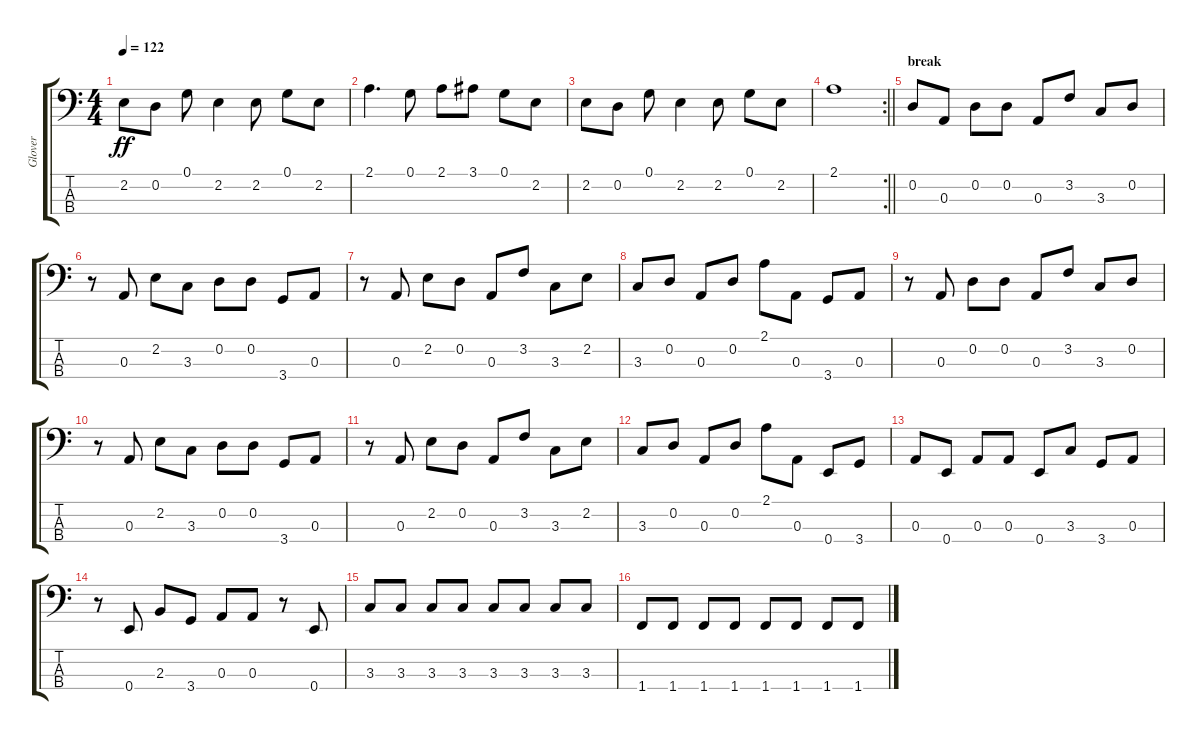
\track ("Glover" "Glover") {instrument electricbassfinger}
\staff {score tabs}
\tuning (G2 D2 A1 E1) {hide}
\ts (4 4)
\tempo 122
\clef f4
\ks c
2.2.8{dy ff} 0.2.8 0.1.8 2.2.4 2.2.8 0.1.8 2.2.8 |
2.1.4{d} 0.1.8 2.1.8 3.1.8 0.1.8 2.2.8 |
2.2.8 0.2.8 0.1.8 2.2.4 2.2.8 0.1.8 2.2.8 |
\rc 2
\barLineRight lightlight
2.1.1 |
\section ("" "break")
0.2.8 0.3.8 0.2.8 0.2.8 0.3.8 3.2.8 3.3.8 0.2.8 |
r.8 0.3.8 2.2.8 3.3.8 0.2.8 0.2.8 3.4.8 0.3.8 |
r.8 0.3.8 2.2.8 0.2.8 0.3.8 3.2.8 3.3.8 2.2.8 |
3.3.8 0.2.8 0.3.8 0.2.8 2.1.8 0.3.8 3.4.8 0.3.8 |
r.8 0.3.8 0.2.8 0.2.8 0.3.8 3.2.8 3.3.8 0.2.8 |
r.8 0.3.8 2.2.8 3.3.8 0.2.8 0.2.8 3.4.8 0.3.8 |
r.8 0.3.8 2.2.8 0.2.8 0.3.8 3.2.8 3.3.8 2.2.8 |
3.3.8 0.2.8 0.3.8 0.2.8 2.1.8 0.3.8 0.4.8 3.4.8 |
0.3.8 0.4.8 0.3.8 0.3.8 0.4.8 3.3.8 3.4.8 0.3.8 |
r.8 0.4.8 2.3.8 3.4.8 0.3.8 0.3.8 r.8 0.4.8 |
3.3.8 3.3.8 3.3.8 3.3.8 3.3.8 3.3.8 3.3.8 3.3.8 |
1.4.8 1.4.8 1.4.8 1.4.8 1.4.8 1.4.8 1.4.8 1.4.8
